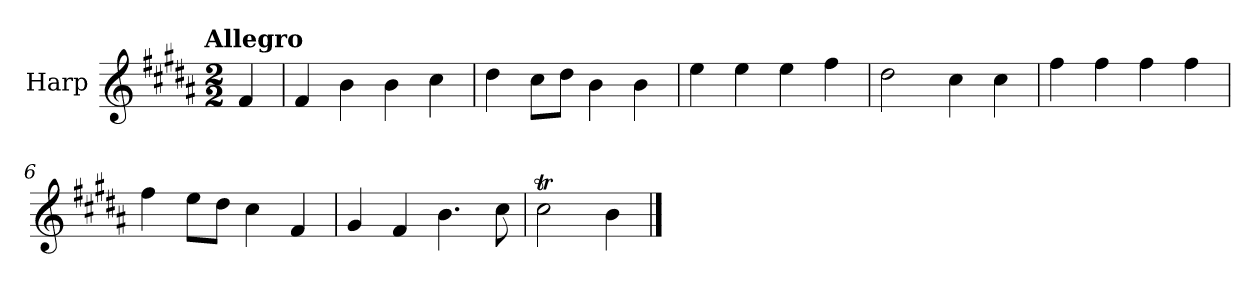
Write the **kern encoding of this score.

**kern
*part1
*staff1
*I"Harp
*I'Hrp.
*clefG2
*k[f#c#g#d#a#]
!!LO:TX:omd:t=Allegro
*M2/2
*MM144
=
4f#/
=1
4f#/
4b\
4b\
4cc#\
=2
4dd#\
8cc#\L
8dd#\J
4b\
4b\
=3
4ee\
4ee\
4ee\
4ff#\
=4
2dd#\
4cc#\
4cc#\
=5
4ff#\
4ff#\
4ff#\
4ff#\
=6
4ff#\
8ee\L
8dd#\J
4cc#\
4f#/
=7
4g#/
4f#/
4.b\
8cc#\
!!LO:LB:g=z
=8
2cc#T\
4b\
==
*-
